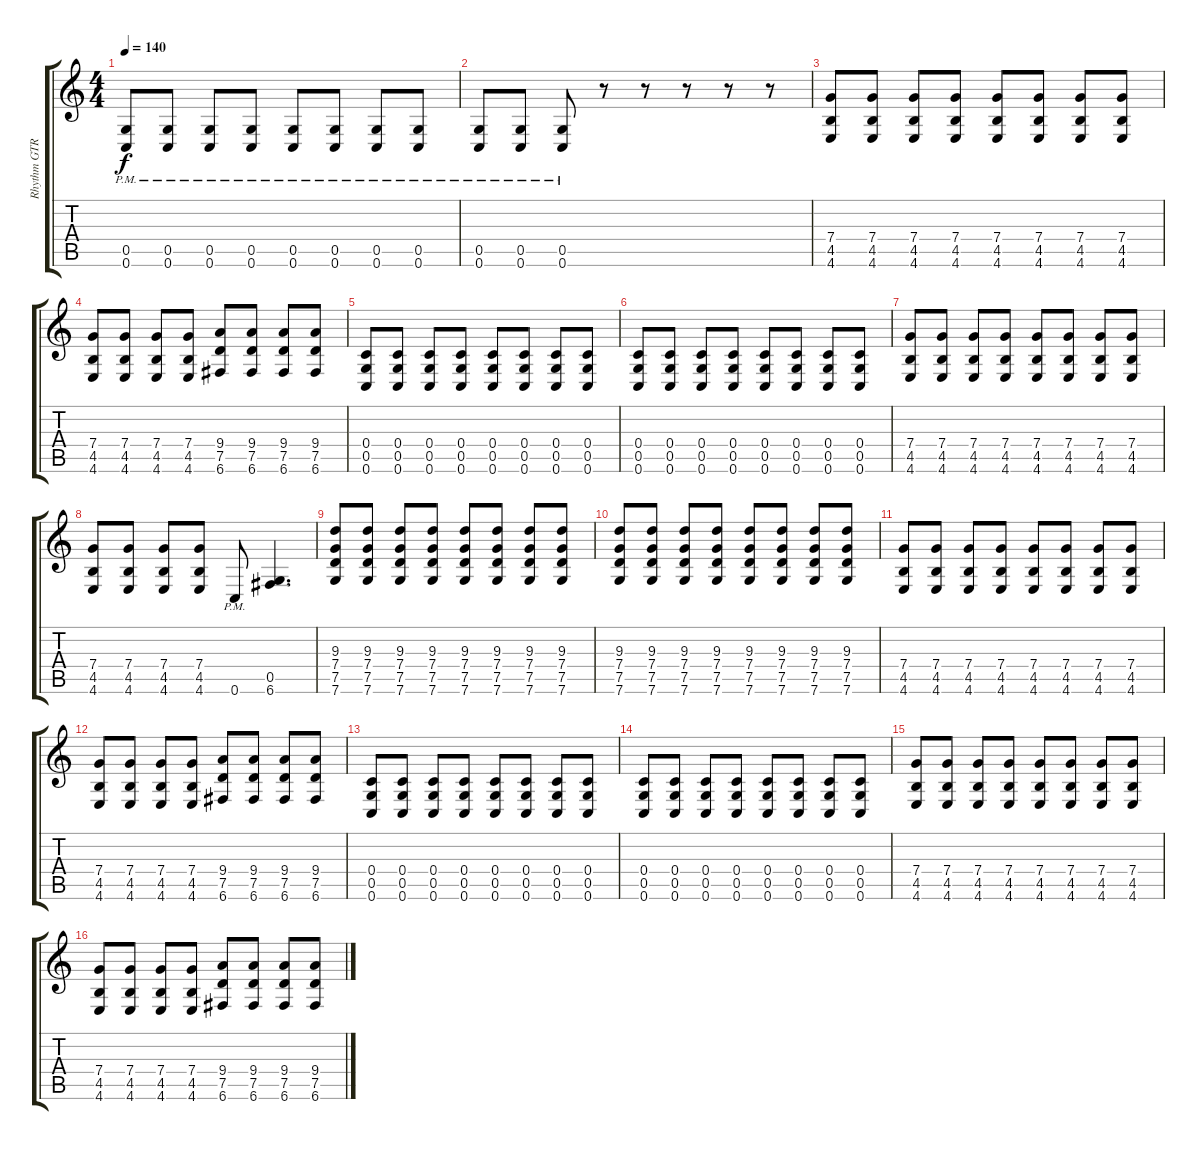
\track ("Rhythm GTR R" "Rhythm GTR") {instrument distortionguitar}
\staff {score tabs}
\tuning (D4 A3 F3 C3 G2 C2) {hide}
\ts (4 4)
\tempo 140
\clef g2
\ks c
(0.5{pm} 0.6{pm}).8{dy f} (0.5{pm} 0.6{pm}).8 (0.5{pm} 0.6{pm}).8 (0.5{pm} 0.6{pm}).8 (0.5{pm} 0.6{pm}).8 (0.5{pm} 0.6{pm}).8 (0.5{pm} 0.6{pm}).8 (0.5{pm} 0.6{pm}).8 |
(0.5{pm} 0.6{pm}).8 (0.5{pm} 0.6{pm}).8 (0.5{pm} 0.6{pm}).8 r.8 r.8 r.8 r.8 r.8 |
(7.4 4.5 4.6).8 (7.4 4.5 4.6).8 (7.4 4.5 4.6).8 (7.4 4.5 4.6).8 (7.4 4.5 4.6).8 (7.4 4.5 4.6).8 (7.4 4.5 4.6).8 (7.4 4.5 4.6).8 |
(7.4 4.5 4.6).8 (7.4 4.5 4.6).8 (7.4 4.5 4.6).8 (7.4 4.5 4.6).8 (9.4 7.5 6.6).8 (9.4 7.5 6.6).8 (9.4 7.5 6.6).8 (9.4 7.5 6.6).8 |
(0.4 0.5 0.6).8 (0.4 0.5 0.6).8 (0.4 0.5 0.6).8 (0.4 0.5 0.6).8 (0.4 0.5 0.6).8 (0.4 0.5 0.6).8 (0.4 0.5 0.6).8 (0.4 0.5 0.6).8 |
(0.4 0.5 0.6).8 (0.4 0.5 0.6).8 (0.4 0.5 0.6).8 (0.4 0.5 0.6).8 (0.4 0.5 0.6).8 (0.4 0.5 0.6).8 (0.4 0.5 0.6).8 (0.4 0.5 0.6).8 |
(7.4 4.5 4.6).8 (7.4 4.5 4.6).8 (7.4 4.5 4.6).8 (7.4 4.5 4.6).8 (7.4 4.5 4.6).8 (7.4 4.5 4.6).8 (7.4 4.5 4.6).8 (7.4 4.5 4.6).8 |
(7.4 4.5 4.6).8 (7.4 4.5 4.6).8 (7.4 4.5 4.6).8 (7.4 4.5 4.6).8 0.6{pm}.8 (0.5 6.6).4{d} |
(9.3 7.4 7.5 7.6).8 (9.3 7.4 7.5 7.6).8 (9.3 7.4 7.5 7.6).8 (9.3 7.4 7.5 7.6).8 (9.3 7.4 7.5 7.6).8 (9.3 7.4 7.5 7.6).8 (9.3 7.4 7.5 7.6).8 (9.3 7.4 7.5 7.6).8 |
(9.3 7.4 7.5 7.6).8 (9.3 7.4 7.5 7.6).8 (9.3 7.4 7.5 7.6).8 (9.3 7.4 7.5 7.6).8 (9.3 7.4 7.5 7.6).8 (9.3 7.4 7.5 7.6).8 (9.3 7.4 7.5 7.6).8 (9.3 7.4 7.5 7.6).8 |
(7.4 4.5 4.6).8 (7.4 4.5 4.6).8 (7.4 4.5 4.6).8 (7.4 4.5 4.6).8 (7.4 4.5 4.6).8 (7.4 4.5 4.6).8 (7.4 4.5 4.6).8 (7.4 4.5 4.6).8 |
(7.4 4.5 4.6).8 (7.4 4.5 4.6).8 (7.4 4.5 4.6).8 (7.4 4.5 4.6).8 (9.4 7.5 6.6).8 (9.4 7.5 6.6).8 (9.4 7.5 6.6).8 (9.4 7.5 6.6).8 |
(0.4 0.5 0.6).8 (0.4 0.5 0.6).8 (0.4 0.5 0.6).8 (0.4 0.5 0.6).8 (0.4 0.5 0.6).8 (0.4 0.5 0.6).8 (0.4 0.5 0.6).8 (0.4 0.5 0.6).8 |
(0.4 0.5 0.6).8 (0.4 0.5 0.6).8 (0.4 0.5 0.6).8 (0.4 0.5 0.6).8 (0.4 0.5 0.6).8 (0.4 0.5 0.6).8 (0.4 0.5 0.6).8 (0.4 0.5 0.6).8 |
(7.4 4.5 4.6).8 (7.4 4.5 4.6).8 (7.4 4.5 4.6).8 (7.4 4.5 4.6).8 (7.4 4.5 4.6).8 (7.4 4.5 4.6).8 (7.4 4.5 4.6).8 (7.4 4.5 4.6).8 |
(7.4 4.5 4.6).8 (7.4 4.5 4.6).8 (7.4 4.5 4.6).8 (7.4 4.5 4.6).8 (9.4 7.5 6.6).8 (9.4 7.5 6.6).8 (9.4 7.5 6.6).8 (9.4 7.5 6.6).8
